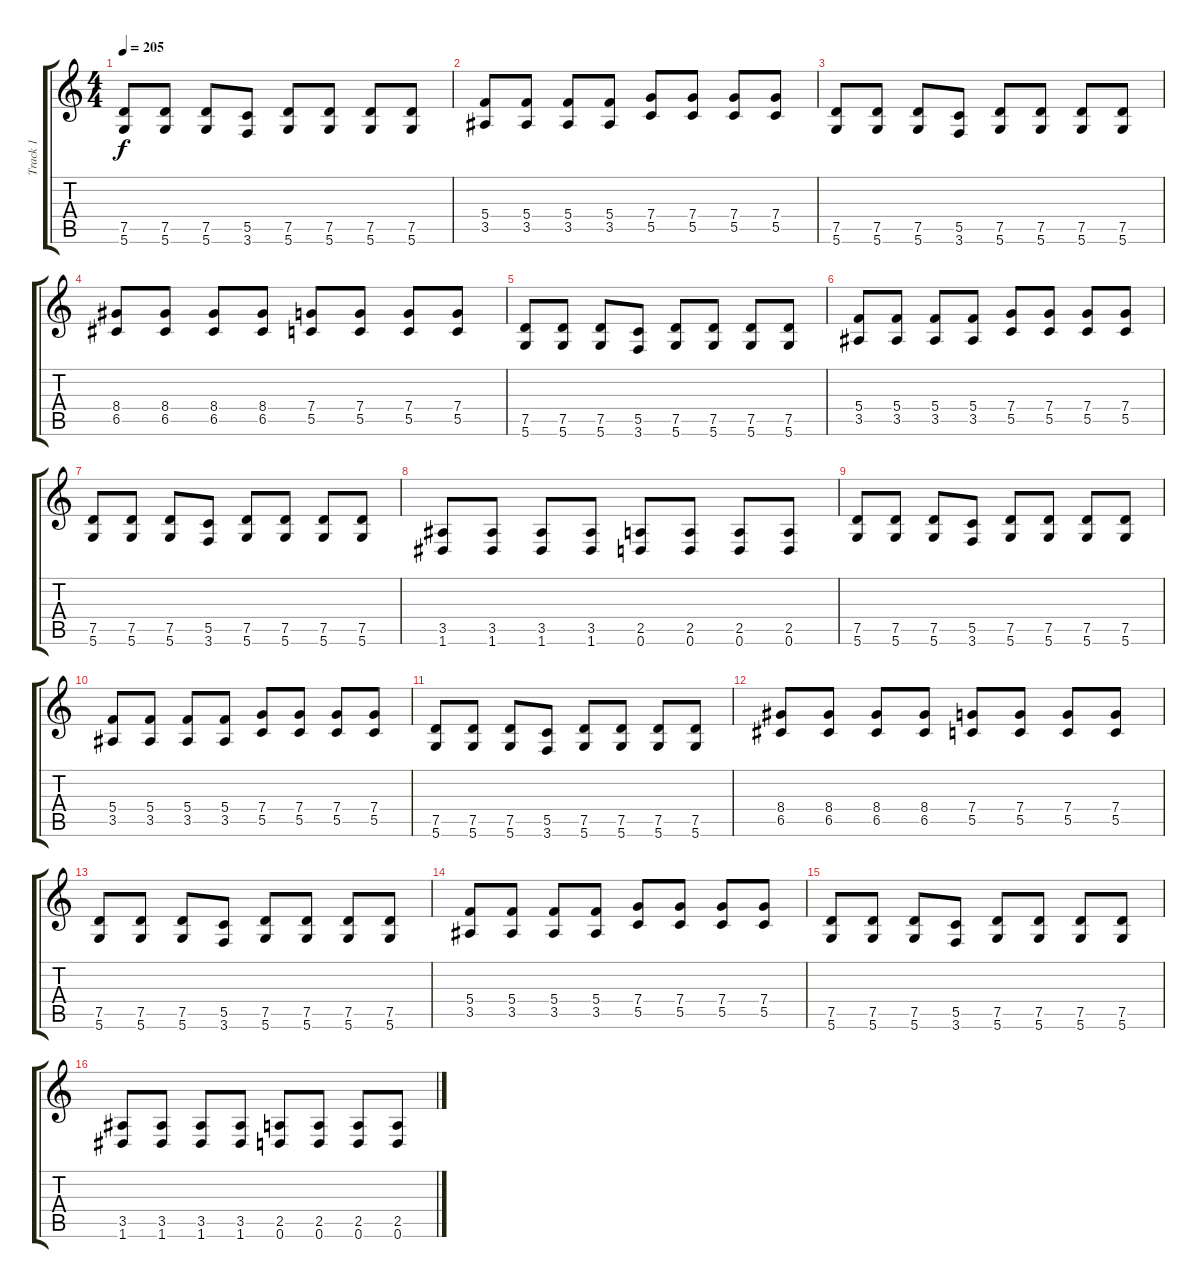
\track ("Track 1" "Track 1") {instrument overdrivenguitar}
\staff {score tabs}
\tuning (D4 A3 F3 C3 G2 D2) {hide}
\ts (4 4)
\tempo 205
\clef g2
\ks c
(7.5 5.6).8{dy f instrument overdrivenguitar} (7.5 5.6).8 (7.5 5.6).8 (5.5 3.6).8 (7.5 5.6).8 (7.5 5.6).8 (7.5 5.6).8 (7.5 5.6).8 |
(5.4 3.5).8 (5.4 3.5).8 (5.4 3.5).8 (5.4 3.5).8 (7.4 5.5).8 (7.4 5.5).8 (7.4 5.5).8 (7.4 5.5).8 |
(7.5 5.6).8 (7.5 5.6).8 (7.5 5.6).8 (5.5 3.6).8 (7.5 5.6).8 (7.5 5.6).8 (7.5 5.6).8 (7.5 5.6).8 |
(8.4 6.5).8 (8.4 6.5).8 (8.4 6.5).8 (8.4 6.5).8 (7.4 5.5).8 (7.4 5.5).8 (7.4 5.5).8 (7.4 5.5).8 |
(7.5 5.6).8 (7.5 5.6).8 (7.5 5.6).8 (5.5 3.6).8 (7.5 5.6).8 (7.5 5.6).8 (7.5 5.6).8 (7.5 5.6).8 |
(5.4 3.5).8 (5.4 3.5).8 (5.4 3.5).8 (5.4 3.5).8 (7.4 5.5).8 (7.4 5.5).8 (7.4 5.5).8 (7.4 5.5).8 |
(7.5 5.6).8 (7.5 5.6).8 (7.5 5.6).8 (5.5 3.6).8 (7.5 5.6).8 (7.5 5.6).8 (7.5 5.6).8 (7.5 5.6).8 |
(3.5 1.6).8 (3.5 1.6).8 (3.5 1.6).8 (3.5 1.6).8 (2.5 0.6).8 (2.5 0.6).8 (2.5 0.6).8 (2.5 0.6).8 |
(7.5 5.6).8 (7.5 5.6).8 (7.5 5.6).8 (5.5 3.6).8 (7.5 5.6).8 (7.5 5.6).8 (7.5 5.6).8 (7.5 5.6).8 |
(5.4 3.5).8 (5.4 3.5).8 (5.4 3.5).8 (5.4 3.5).8 (7.4 5.5).8 (7.4 5.5).8 (7.4 5.5).8 (7.4 5.5).8 |
(7.5 5.6).8 (7.5 5.6).8 (7.5 5.6).8 (5.5 3.6).8 (7.5 5.6).8 (7.5 5.6).8 (7.5 5.6).8 (7.5 5.6).8 |
(8.4 6.5).8 (8.4 6.5).8 (8.4 6.5).8 (8.4 6.5).8 (7.4 5.5).8 (7.4 5.5).8 (7.4 5.5).8 (7.4 5.5).8 |
(7.5 5.6).8 (7.5 5.6).8 (7.5 5.6).8 (5.5 3.6).8 (7.5 5.6).8 (7.5 5.6).8 (7.5 5.6).8 (7.5 5.6).8 |
(5.4 3.5).8 (5.4 3.5).8 (5.4 3.5).8 (5.4 3.5).8 (7.4 5.5).8 (7.4 5.5).8 (7.4 5.5).8 (7.4 5.5).8 |
(7.5 5.6).8 (7.5 5.6).8 (7.5 5.6).8 (5.5 3.6).8 (7.5 5.6).8 (7.5 5.6).8 (7.5 5.6).8 (7.5 5.6).8 |
(3.5 1.6).8 (3.5 1.6).8 (3.5 1.6).8 (3.5 1.6).8 (2.5 0.6).8 (2.5 0.6).8 (2.5 0.6).8 (2.5 0.6).8
